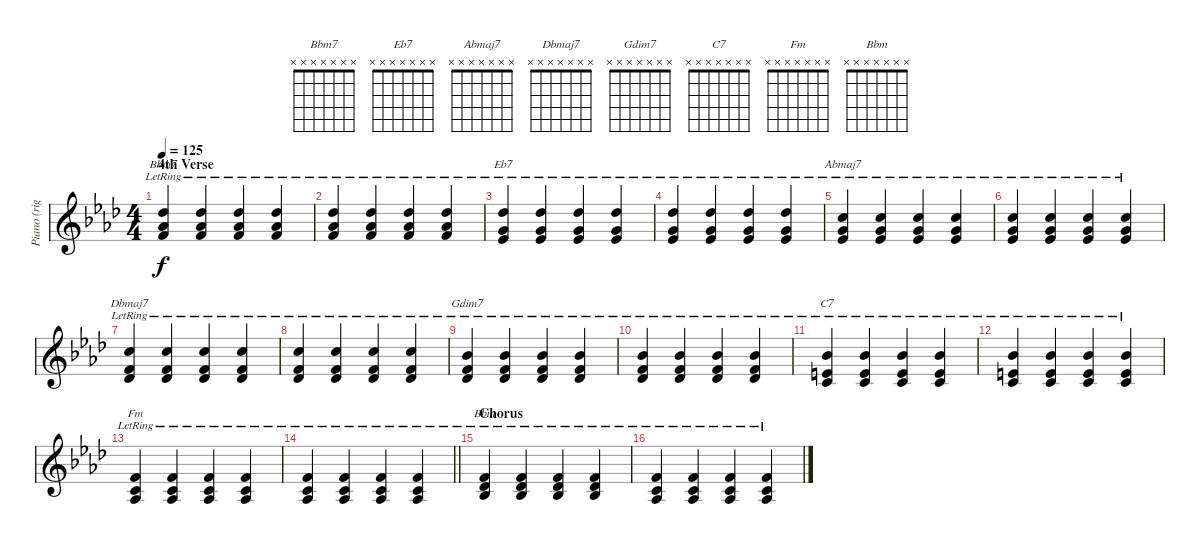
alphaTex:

\track ("Piano (right hand)" "Piano (rig") {instrument acousticgrandpiano}
\staff {score}
\tuning (E4 B3 G3 D3 A2 E2 B1) {hide}
\chord ("Bbm7" x x x x x x x)
\chord ("Eb7" x x x x x x x)
\chord ("Abmaj7" x x x x x x x)
\chord ("Dbmaj7" x x x x x x x)
\chord ("Gdim7" x x x x x x x)
\chord ("C7" x x x x x x x)
\chord ("Fm" x x x x x x x)
\chord ("Bbm" x x x x x x x)
\ts (4 4)
\section ("" "4th Verse")
\tempo 125
\clef g2
\ks fminor
(9.1{lr} 9.2{lr} 10.3{lr}).4{ch "Bbm7" dy f} (9.1{lr} 9.2{lr} 10.3{lr}).4 (9.1{lr} 9.2{lr} 10.3{lr}).4 (9.1{lr} 9.2{lr} 10.3{lr}).4 |
(9.1{lr} 9.2{lr} 10.3{lr}).4 (9.1{lr} 9.2{lr} 10.3{lr}).4 (9.1{lr} 9.2{lr} 10.3{lr}).4 (9.1{lr} 9.2{lr} 10.3{lr}).4 |
(9.1{lr} 8.2{lr} 8.3{lr}).4{ch "Eb7"} (9.1{lr} 8.2{lr} 8.3{lr}).4 (9.1{lr} 8.2{lr} 8.3{lr}).4 (9.1{lr} 8.2{lr} 8.3{lr}).4 |
(9.1{lr} 8.2{lr} 8.3{lr}).4 (9.1{lr} 8.2{lr} 8.3{lr}).4 (9.1{lr} 8.2{lr} 8.3{lr}).4 (9.1{lr} 8.2{lr} 8.3{lr}).4 |
(8.1{lr} 8.2{lr} 8.3{lr}).4{ch "Abmaj7"} (8.1{lr} 8.2{lr} 8.3{lr}).4 (8.1{lr} 8.2{lr} 8.3{lr}).4 (8.1{lr} 8.2{lr} 8.3{lr}).4 |
(8.1{lr} 8.2{lr} 8.3{lr}).4 (8.1{lr} 8.2{lr} 8.3{lr}).4 (8.1{lr} 8.2{lr} 8.3{lr}).4 (8.1{lr} 8.2{lr} 8.3{lr}).4 |
(8.1{lr} 6.2{lr} 6.3{lr}).4{ch "Dbmaj7"} (8.1{lr} 6.2{lr} 6.3{lr}).4 (8.1{lr} 6.2{lr} 6.3{lr}).4 (8.1{lr} 6.2{lr} 6.3{lr}).4 |
(8.1{lr} 6.2{lr} 6.3{lr}).4 (8.1{lr} 6.2{lr} 6.3{lr}).4 (8.1{lr} 6.2{lr} 6.3{lr}).4 (8.1{lr} 6.2{lr} 6.3{lr}).4 |
(6.1{lr} 6.2{lr} 6.3{lr}).4{ch "Gdim7"} (6.1{lr} 6.2{lr} 6.3{lr}).4 (6.1{lr} 6.2{lr} 6.3{lr}).4 (6.1{lr} 6.2{lr} 6.3{lr}).4 |
(6.1{lr} 6.2{lr} 6.3{lr}).4 (6.1{lr} 6.2{lr} 6.3{lr}).4 (6.1{lr} 6.2{lr} 6.3{lr}).4 (6.1{lr} 6.2{lr} 6.3{lr}).4 |
(6.1{lr} 5.2{lr} 5.3{lr}).4{ch "C7"} (6.1{lr} 5.2{lr} 5.3{lr}).4 (6.1{lr} 5.2{lr} 5.3{lr}).4 (6.1{lr} 5.2{lr} 5.3{lr}).4 |
(6.1{lr} 5.2{lr} 5.3{lr}).4 (6.1{lr} 5.2{lr} 5.3{lr}).4 (6.1{lr} 5.2{lr} 5.3{lr}).4 (6.1{lr} 5.2{lr} 5.3{lr}).4 |
(1.1{lr} 1.2{lr} 1.3{lr}).4{ch "Fm"} (1.1{lr} 1.2{lr} 1.3{lr}).4 (1.1{lr} 1.2{lr} 1.3{lr}).4 (1.1{lr} 1.2{lr} 1.3{lr}).4 |
\barLineRight lightlight
(1.1{lr} 1.2{lr} 1.3{lr}).4 (1.1{lr} 1.2{lr} 1.3{lr}).4 (1.1{lr} 1.2{lr} 1.3{lr}).4 (1.1{lr} 1.2{lr} 1.3{lr}).4 |
\section ("" "Chorus")
(1.1{lr} 2.2{lr} 3.3{lr}).4{ch "Bbm"} (1.1{lr} 2.2{lr} 3.3{lr}).4 (1.1{lr} 2.2{lr} 3.3{lr}).4 (1.1{lr} 2.2{lr} 3.3{lr}).4 |
(1.1{lr} 1.2{lr} 1.3{lr}).4 (1.1{lr} 1.2{lr} 1.3{lr}).4 (1.1{lr} 1.2{lr} 1.3{lr}).4 (1.1{lr} 1.2{lr} 1.3{lr}).4
